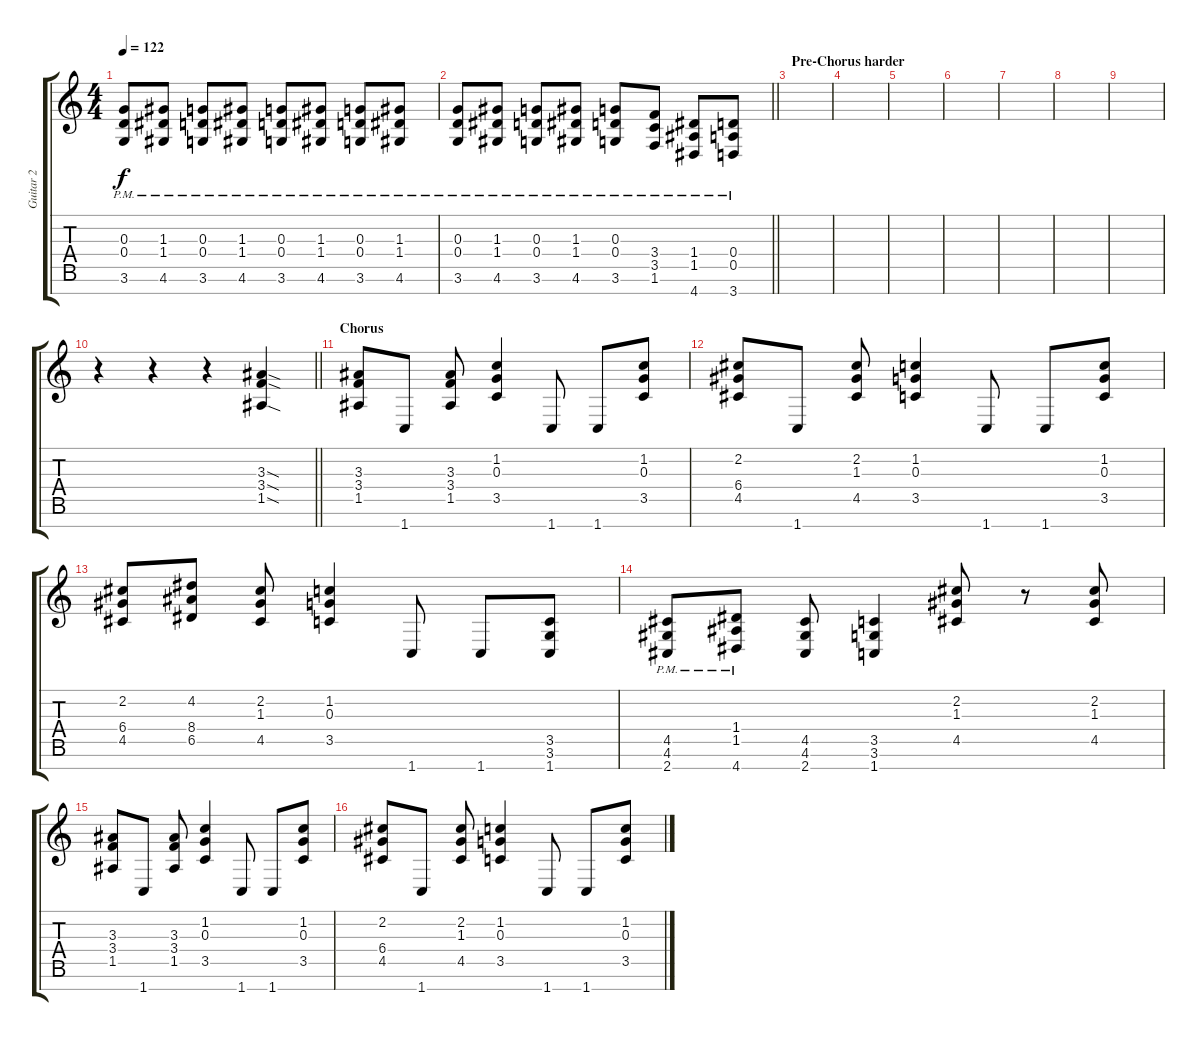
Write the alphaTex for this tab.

\track ("Guitar 2" "Guitar 2") {instrument distortionguitar}
\staff {score tabs}
\tuning (E4 B3 G3 D3 A2 E2 B1) {hide}
\ts (4 4)
\tempo 122
\clef g2
\ks c
(0.3{pm} 0.4{pm} 3.6{pm}).8{dy f} (1.3{pm} 1.4{pm} 4.6{pm}).8 (0.3{pm} 0.4{pm} 3.6{pm}).8 (1.3{pm} 1.4{pm} 4.6{pm}).8 (0.3{pm} 0.4{pm} 3.6{pm}).8 (1.3{pm} 1.4{pm} 4.6{pm}).8 (0.3{pm} 0.4{pm} 3.6{pm}).8 (1.3{pm} 1.4{pm} 4.6{pm}).8 |
\barLineRight lightlight
(0.3{pm} 0.4{pm} 3.6{pm}).8 (1.3{pm} 1.4{pm} 4.6{pm}).8 (0.3{pm} 0.4{pm} 3.6{pm}).8 (1.3{pm} 1.4{pm} 4.6{pm}).8 (0.3{pm} 0.4{pm} 3.6{pm}).8 (3.4{pm} 3.5{pm} 1.6{pm}).8 (1.4{pm} 1.5{pm} 4.7{pm}).8 (0.4{pm} 0.5{pm} 3.7{pm}).8 |
\section ("" "Pre-Chorus harder")
|
|
|
|
|
|
|
\barLineRight lightlight
r.4 r.4 r.4 (3.3{sod} 3.4{sod} 1.5{sod}).4 |
\section ("" "Chorus")
(3.3 3.4 1.5).8 1.7.8 (3.3 3.4 1.5).8 (1.2 0.3 3.5).4 1.7.8 1.7.8 (1.2 0.3 3.5).8 |
(2.2 6.4 4.5).8 1.7.8 (2.2 1.3 4.5).8 (1.2 0.3 3.5).4 1.7.8 1.7.8 (1.2 0.3 3.5).8 |
(2.2 6.4 4.5).8 (4.2 8.4 6.5).8 (2.2 1.3 4.5).8 (1.2 0.3 3.5).4 1.7.8 1.7.8 (3.5 3.6 1.7).8 |
(4.5{pm} 4.6{pm} 2.7{pm}).8 (1.4{pm} 1.5{pm} 4.7{pm}).8 (4.5 4.6 2.7).8 (3.5 3.6 1.7).4 (2.2 1.3 4.5).8 r.8 (2.2 1.3 4.5).8 |
(3.3 3.4 1.5).8 1.7.8 (3.3 3.4 1.5).8 (1.2 0.3 3.5).4 1.7.8 1.7.8 (1.2 0.3 3.5).8 |
(2.2 6.4 4.5).8 1.7.8 (2.2 1.3 4.5).8 (1.2 0.3 3.5).4 1.7.8 1.7.8 (1.2 0.3 3.5).8
